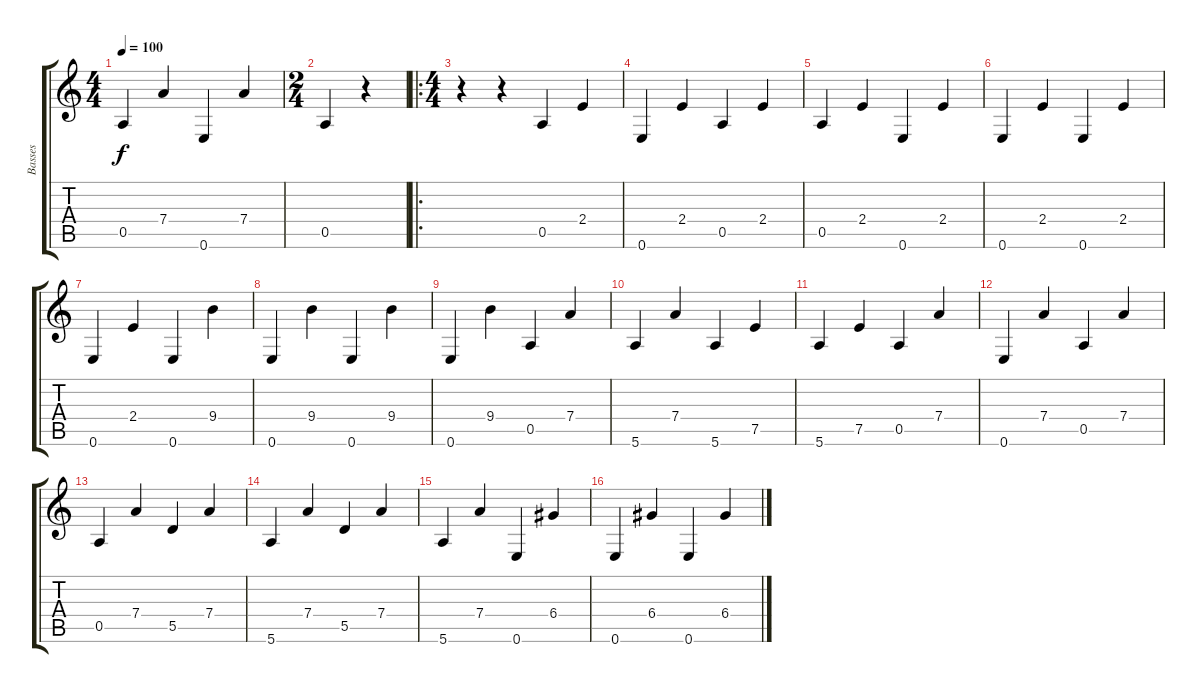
\track ("Basses" "Basses") {instrument acousticguitarnylon}
\staff {score tabs}
\tuning (E4 B3 G3 D3 A2 E2) {hide}
\ts (4 4)
\tempo 100
\clef g2
\ks c
0.5.4{dy f instrument acousticguitarnylon} 7.4.4 0.6.4 7.4.4 |
\ts (2 4)
0.5.4 r.4 |
\ro
\ts (4 4)
r.4 r.4 0.5.4 2.4.4 |
0.6.4 2.4.4 0.5.4 2.4.4 |
0.5.4 2.4.4 0.6.4 2.4.4 |
0.6.4 2.4.4 0.6.4 2.4.4 |
0.6.4 2.4.4 0.6.4 9.4.4 |
0.6.4 9.4.4 0.6.4 9.4.4 |
0.6.4 9.4.4 0.5.4 7.4.4 |
5.6.4 7.4.4 5.6.4 7.5.4 |
5.6.4 7.5.4 0.5.4 7.4.4 |
0.6.4 7.4.4 0.5.4 7.4.4 |
0.5.4 7.4.4 5.5.4 7.4.4 |
5.6.4 7.4.4 5.5.4 7.4.4 |
5.6.4 7.4.4 0.6.4 6.4.4 |
0.6.4 6.4.4 0.6.4 6.4.4
